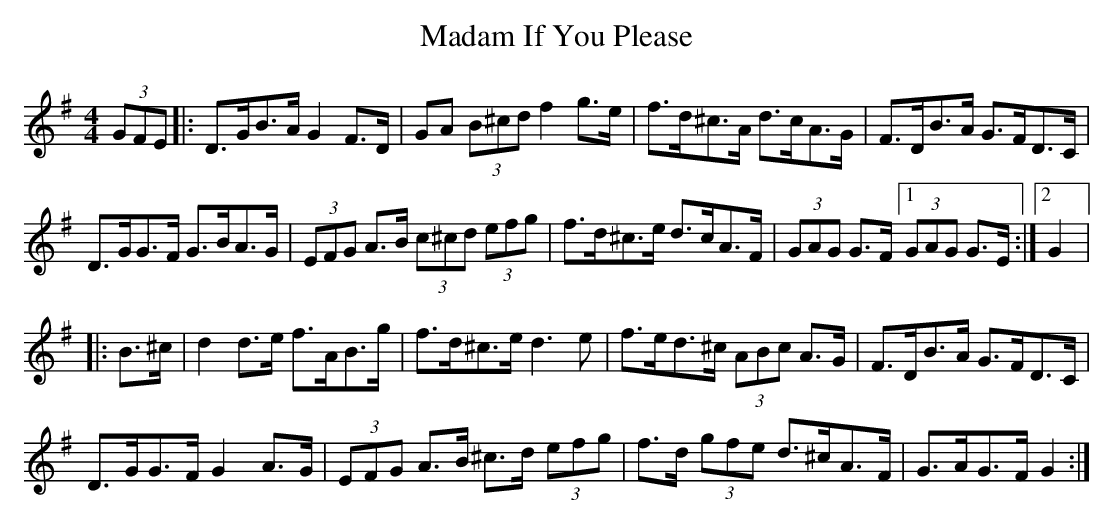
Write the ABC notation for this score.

X:1
T:Madam If You Please
M:4/4
L:1/8
K:G
(3GFE |: D>GB>A G2 F>D |GA (3B^cd  f2 g>e | f>d^c>A d>cA>G | F>DB>A G>FD>C |
D>GG>F G>BA>G | (3EFG A>B (3c^cd (3efg | f>d^c>e d>cA>F | (3GAG G>F  [1 (3GAG G>E :|2 G2 |:
|: B>^c | d2 d>e f>AB>g | f>d^c>e d3 e | f>ed>^c (3ABc A>G | F>DB>A G>FD>C |
D>GG>F G2 A>G | (3EFG A>B ^c>d (3efg | f>d (3gfe d>^cA>F | G>AG>F G2 :|
